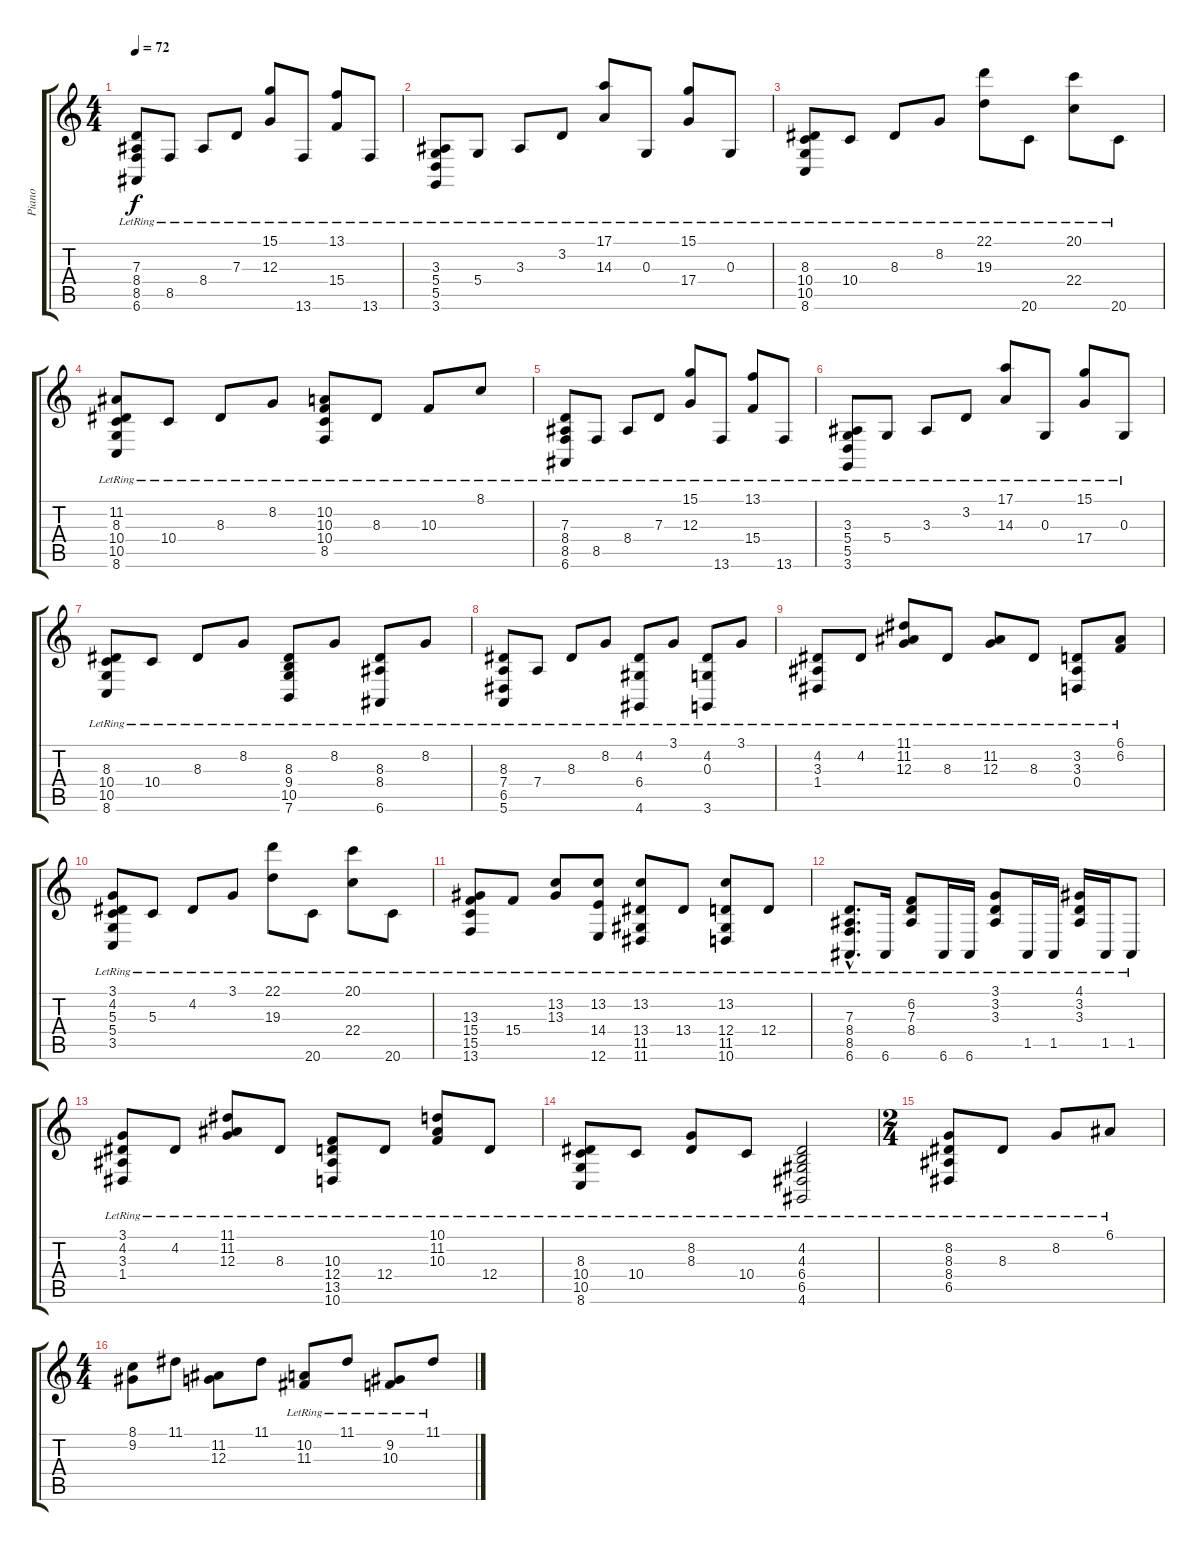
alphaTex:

\track ("Piano" "Piano") {instrument brightacousticpiano}
\staff {score tabs}
\tuning (E4 B3 G3 D3 A2 E2) {hide}
\ts (4 4)
\tempo 72
\clef g2
\ks c
(7.3{lr} 8.4{lr} 8.5{lr} 6.6{lr}).8{dy f} 8.5{lr}.8 8.4{lr}.8 7.3{lr}.8 (15.1{lr} 12.3{lr}).8 13.6{lr}.8 (13.1{lr} 15.4{lr}).8 13.6{lr}.8 |
(3.3{lr} 5.4{lr} 5.5{lr} 3.6{lr}).8 5.4{lr}.8 3.3{lr}.8 3.2{lr}.8 (17.1{lr} 14.3{lr}).8 0.3{lr}.8 (15.1{lr} 17.4{lr}).8 0.3{lr}.8 |
(8.3{lr} 10.4{lr} 10.5{lr} 8.6{lr}).8 10.4{lr}.8 8.3{lr}.8 8.2{lr}.8 (22.1{lr} 19.3{lr}).8 20.6{lr}.8 (20.1{lr} 22.4{lr}).8 20.6{lr}.8 |
(11.2{lr} 8.3{lr} 10.4{lr} 10.5{lr} 8.6{lr}).8 10.4{lr}.8 8.3{lr}.8 8.2{lr}.8 (10.2{lr} 10.3{lr} 10.4{lr} 8.5{lr}).8 8.3{lr}.8 10.3{lr}.8 8.1{lr}.8 |
(7.3{lr} 8.4{lr} 8.5{lr} 6.6{lr}).8 8.5{lr}.8 8.4{lr}.8 7.3{lr}.8 (15.1{lr} 12.3{lr}).8 13.6{lr}.8 (13.1{lr} 15.4{lr}).8 13.6{lr}.8 |
(3.3{lr} 5.4{lr} 5.5{lr} 3.6{lr}).8 5.4{lr}.8 3.3{lr}.8 3.2{lr}.8 (17.1{lr} 14.3{lr}).8 0.3{lr}.8 (15.1{lr} 17.4{lr}).8 0.3{lr}.8 |
(8.3{lr} 10.4{lr} 10.5{lr} 8.6{lr}).8 10.4{lr}.8 8.3{lr}.8 8.2{lr}.8 (8.3{lr} 9.4{lr} 10.5{lr} 7.6{lr}).8 8.2{lr}.8 (8.3{lr} 8.4{lr} 6.6{lr}).8 8.2{lr}.8 |
(8.3{lr} 7.4{lr} 6.5{lr} 5.6{lr}).8 7.4{lr}.8 8.3{lr}.8 8.2{lr}.8 (4.2{lr} 6.4{lr} 4.6{lr}).8 3.1{lr}.8 (4.2{lr} 0.3{lr} 3.6{lr}).8 3.1{lr}.8 |
(4.2{lr} 3.3{lr} 1.4{lr}).8 4.2{lr}.8 (11.1{lr} 11.2{lr} 12.3{lr}).8 8.3{lr}.8 (11.2{lr} 12.3{lr}).8 8.3{lr}.8 (3.2{lr} 3.3{lr} 0.4{lr}).8 (6.1{lr} 6.2{lr}).8 |
(3.1{lr} 4.2{lr} 5.3{lr} 5.4{lr} 3.5{lr}).8 5.3{lr}.8 4.2{lr}.8 3.1{lr}.8 (22.1{lr} 19.3{lr}).8 20.6{lr}.8 (20.1{lr} 22.4{lr}).8 20.6{lr}.8 |
(13.3{lr} 15.4{lr} 15.5{lr} 13.6{lr}).8 15.4{lr}.8 (13.2{lr} 13.3{lr}).8 (13.2{lr} 14.4{lr} 12.6{lr}).8 (13.2{lr} 13.4{lr} 11.5{lr} 11.6{lr}).8 13.4{lr}.8 (13.2{lr} 12.4{lr} 11.5{lr} 10.6{lr}).8 12.4{lr}.8 |
(7.3{hac lr} 8.4{hac lr} 8.5{hac lr} 6.6{hac lr}).8{d} 6.6{lr}.16 (6.2{lr} 7.3{lr} 8.4{lr}).8 6.6{lr}.16 6.6{lr}.16 (3.1{lr} 3.2{lr} 3.3{lr}).8 1.5{lr}.16 1.5{lr}.16 (4.1{lr} 3.2{lr} 3.3{lr}).16 1.5{lr}.16 1.5{lr}.8 |
(3.1{lr} 4.2{lr} 3.3{lr} 1.4{lr}).8 4.2{lr}.8 (11.1{lr} 11.2{lr} 12.3{lr}).8 8.3{lr}.8 (10.3{lr} 12.4{lr} 13.5{lr} 10.6{lr}).8 12.4{lr}.8 (10.1{lr} 11.2{lr} 10.3{lr}).8 12.4{lr}.8 |
(8.3{lr} 10.4{lr} 10.5{lr} 8.6{lr}).8 10.4{lr}.8 (8.2{lr} 8.3{lr}).8 10.4{lr}.8 (4.2{lr} 4.3{lr} 6.4{lr} 6.5{lr} 4.6{lr}).2 |
\ts (2 4)
(8.2{lr} 8.3{lr} 8.4{lr} 6.5{lr}).8 8.3{lr}.8 8.2{lr}.8 6.1{lr}.8 |
\ts (4 4)
(8.1 9.2).8 11.1.8 (11.2 12.3).8 11.1.8 (10.2{lr} 11.3{lr}).8 11.1{lr}.8 (9.2{lr} 10.3{lr}).8 11.1{lr}.8
